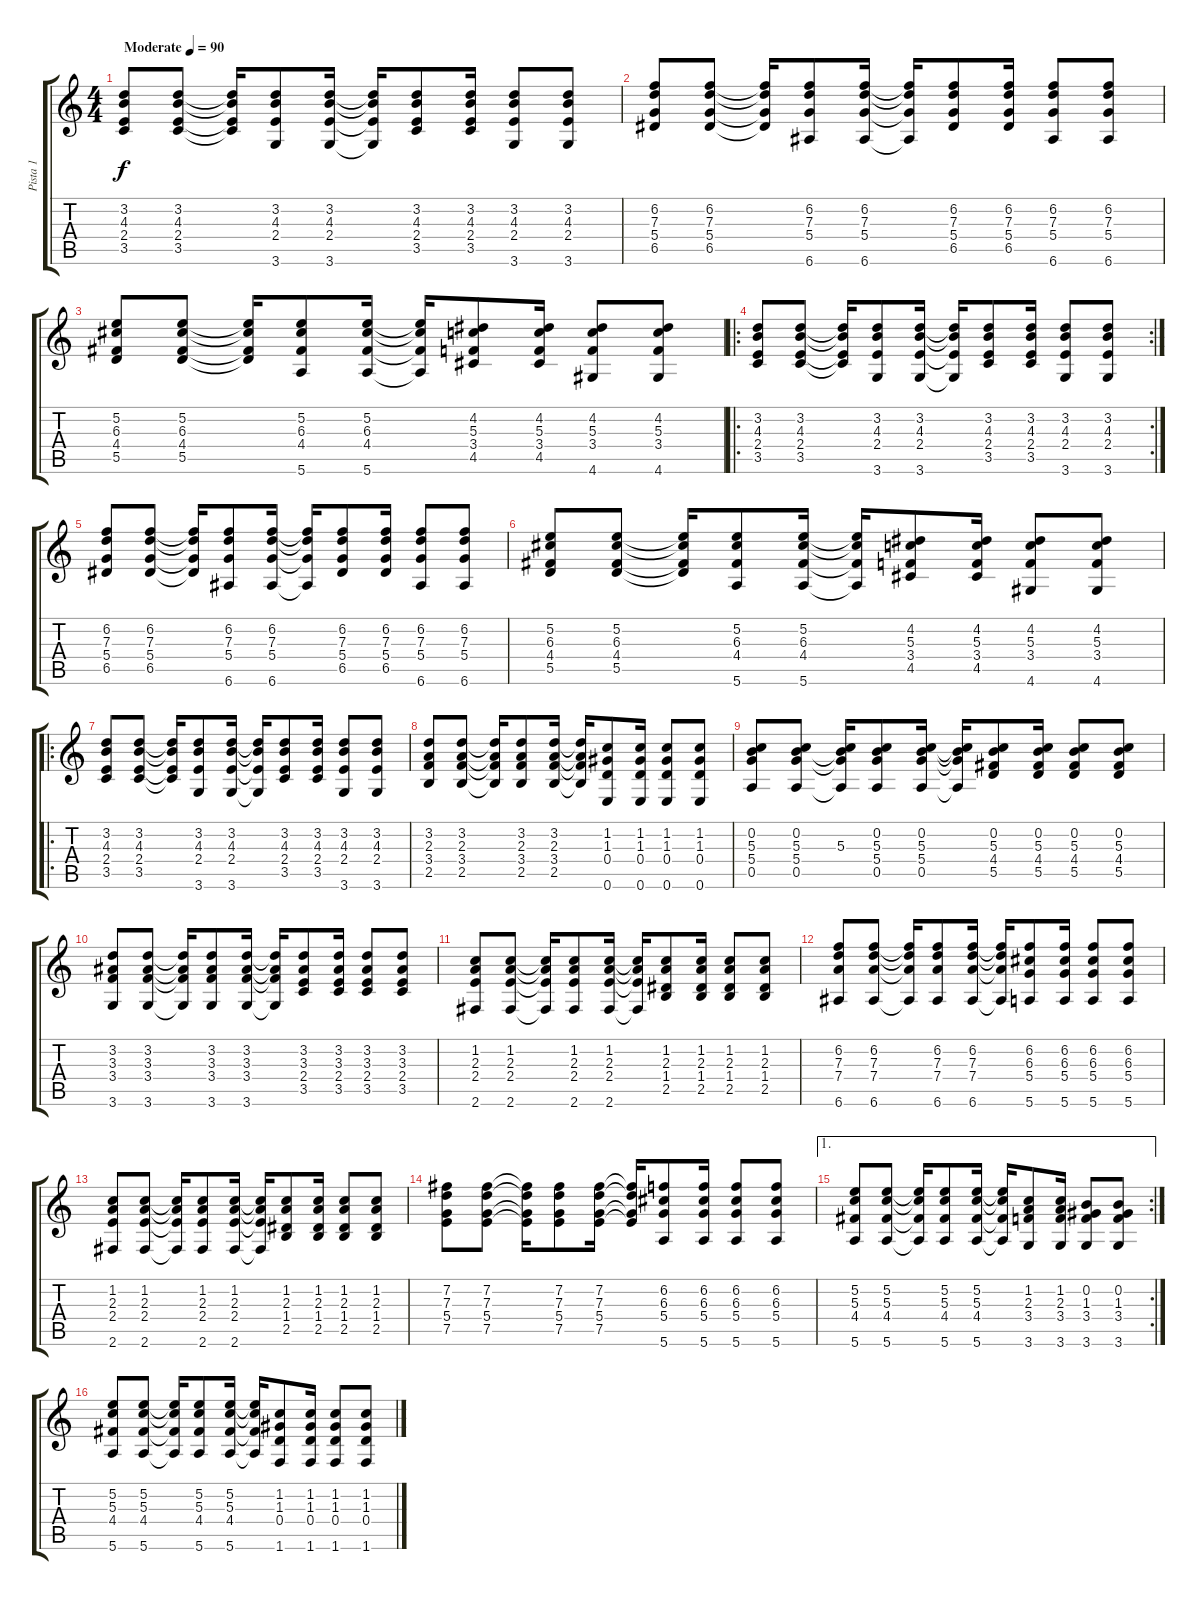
\track ("Pista 1" "Pista 1") {instrument acousticguitarsteel}
\staff {score tabs}
\tuning (E4 B3 G3 D3 A2 E2) {hide}
\ts (4 4)
\tempo (90 "Moderate")
\clef g2
\ks c
(3.2 4.3 2.4 3.5).8{dy f instrument acousticguitarsteel} (3.2 4.3 2.4 3.5).8 (3.2{t} 4.3{t} 2.4{t} 3.5{t}).16 (3.2 4.3 2.4 3.6).8 (3.2 4.3 2.4 3.6).16 (3.2{t} 4.3{t} 2.4{t} 3.6{t}).16 (3.2 4.3 2.4 3.5).8 (3.2 4.3 2.4 3.5).16 (3.2 4.3 2.4 3.6).8 (3.2 4.3 2.4 3.6).8 |
(6.2 7.3 5.4 6.5).8 (6.2 7.3 5.4 6.5).8 (6.2{t} 7.3{t} 5.4{t} 6.5{t}).16 (6.2 7.3 5.4 6.6).8 (6.2 7.3 5.4 6.6).16 (6.2{t} 7.3{t} 5.4{t} 6.6{t}).16 (6.2 7.3 5.4 6.5).8 (6.2 7.3 5.4 6.5).16 (6.2 7.3 5.4 6.6).8 (6.2 7.3 5.4 6.6).8 |
(5.2 6.3 4.4 5.5).8 (5.2 6.3 4.4 5.5).8 (5.2{t} 6.3{t} 4.4{t} 5.5{t}).16 (5.2 6.3 4.4 5.6).8 (5.2 6.3 4.4 5.6).16 (5.2{t} 6.3{t} 4.4{t} 5.6{t}).16 (4.2 5.3 3.4 4.5).8 (4.2 5.3 3.4 4.5).16 (4.2 5.3 3.4 4.6).8 (4.2 5.3 3.4 4.6).8 |
\ro
\rc 2
(3.2 4.3 2.4 3.5).8 (3.2 4.3 2.4 3.5).8 (3.2{t} 4.3{t} 2.4{t} 3.5{t}).16 (3.2 4.3 2.4 3.6).8 (3.2 4.3 2.4 3.6).16 (3.2{t} 4.3{t} 2.4{t} 3.6{t}).16 (3.2 4.3 2.4 3.5).8 (3.2 4.3 2.4 3.5).16 (3.2 4.3 2.4 3.6).8 (3.2 4.3 2.4 3.6).8 |
(6.2 7.3 5.4 6.5).8 (6.2 7.3 5.4 6.5).8 (6.2{t} 7.3{t} 5.4{t} 6.5{t}).16 (6.2 7.3 5.4 6.6).8 (6.2 7.3 5.4 6.6).16 (6.2{t} 7.3{t} 5.4{t} 6.6{t}).16 (6.2 7.3 5.4 6.5).8 (6.2 7.3 5.4 6.5).16 (6.2 7.3 5.4 6.6).8 (6.2 7.3 5.4 6.6).8 |
(5.2 6.3 4.4 5.5).8 (5.2 6.3 4.4 5.5).8 (5.2{t} 6.3{t} 4.4{t} 5.5{t}).16 (5.2 6.3 4.4 5.6).8 (5.2 6.3 4.4 5.6).16 (5.2{t} 6.3{t} 4.4{t} 5.6{t}).16 (4.2 5.3 3.4 4.5).8 (4.2 5.3 3.4 4.5).16 (4.2 5.3 3.4 4.6).8 (4.2 5.3 3.4 4.6).8 |
\ro
(3.2 4.3 2.4 3.5).8 (3.2 4.3 2.4 3.5).8 (3.2{t} 4.3{t} 2.4{t} 3.5{t}).16 (3.2 4.3 2.4 3.6).8 (3.2 4.3 2.4 3.6).16 (3.2{t} 4.3{t} 2.4{t} 3.6{t}).16 (3.2 4.3 2.4 3.5).8 (3.2 4.3 2.4 3.5).16 (3.2 4.3 2.4 3.6).8 (3.2 4.3 2.4 3.6).8 |
(3.2 2.3 3.4 2.5).8 (3.2 2.3 3.4 2.5).8 (3.2{t} 2.3{t} 3.4{t} 2.5{t}).16 (3.2 2.3 3.4 2.5).8 (3.2 2.3 3.4 2.5).16 (3.2{t} 2.3{t} 3.4{t} 2.5{t}).16 (1.2 1.3 0.4 0.6).8 (1.2 1.3 0.4 0.6).16 (1.2 1.3 0.4 0.6).8 (1.2 1.3 0.4 0.6).8 |
(0.2 5.3 5.4 0.5).8 (0.2 5.3 5.4 0.5).8 (0.2{t} 5.3 5.4{t} 0.5{t}).16 (0.2 5.3 5.4 0.5).8 (0.2 5.3 5.4 0.5).16 (0.2{t} 5.3{t} 5.4{t} 0.5{t}).16 (0.2 5.3 4.4 5.5).8 (0.2 5.3 4.4 5.5).16 (0.2 5.3 4.4 5.5).8 (0.2 5.3 4.4 5.5).8 |
(3.2 3.3 3.4 3.6).8 (3.2 3.3 3.4 3.6).8 (3.2{t} 3.3{t} 3.4{t} 3.6{t}).16 (3.2 3.3 3.4 3.6).8 (3.2 3.3 3.4 3.6).16 (3.2{t} 3.3{t} 3.4{t} 3.6{t}).16 (3.2 3.3 2.4 3.5).8 (3.2 3.3 2.4 3.5).16 (3.2 3.3 2.4 3.5).8 (3.2 3.3 2.4 3.5).8 |
(1.2 2.3 2.4 2.6).8 (1.2 2.3 2.4 2.6).8 (1.2{t} 2.3{t} 2.4{t} 2.6{t}).16 (1.2 2.3 2.4 2.6).8 (1.2 2.3 2.4 2.6).16 (1.2{t} 2.3{t} 2.4{t} 2.6{t}).16 (1.2 2.3 1.4 2.5).8 (1.2 2.3 1.4 2.5).16 (1.2 2.3 1.4 2.5).8 (1.2 2.3 1.4 2.5).8 |
(6.2 7.3 7.4 6.6).8 (6.2 7.3 7.4 6.6).8 (6.2{t} 7.3{t} 7.4{t} 6.6{t}).16 (6.2 7.3 7.4 6.6).8 (6.2 7.3 7.4 6.6).16 (6.2{t} 7.3{t} 7.4{t} 6.6{t}).16 (6.2 6.3 5.4 5.6).8 (6.2 6.3 5.4 5.6).16 (6.2 6.3 5.4 5.6).8 (6.2 6.3 5.4 5.6).8 |
(1.2 2.3 2.4 2.6).8 (1.2 2.3 2.4 2.6).8 (1.2{t} 2.3{t} 2.4{t} 2.6{t}).16 (1.2 2.3 2.4 2.6).8 (1.2 2.3 2.4 2.6).16 (1.2{t} 2.3{t} 2.4{t} 2.6{t}).16 (1.2 2.3 1.4 2.5).8 (1.2 2.3 1.4 2.5).16 (1.2 2.3 1.4 2.5).8 (1.2 2.3 1.4 2.5).8 |
(7.2 7.3 5.4 7.5).8 (7.2 7.3 5.4 7.5).8 (7.2{t} 7.3{t} 5.4{t} 7.5{t}).16 (7.2 7.3 5.4 7.5).8 (7.2 7.3 5.4 7.5).16 (7.2{t} 7.3{t} 5.4{t} 7.5{t}).16 (6.2 6.3 5.4 5.6).8 (6.2 6.3 5.4 5.6).16 (6.2 6.3 5.4 5.6).8 (6.2 6.3 5.4 5.6).8 |
\ae 1
\rc 2
(5.2 5.3 4.4 5.6).8 (5.2 5.3 4.4 5.6).8 (5.2{t} 5.3{t} 4.4{t} 5.6{t}).16 (5.2 5.3 4.4 5.6).8 (5.2 5.3 4.4 5.6).16 (5.2{t} 5.3{t} 4.4{t} 5.6{t}).16 (1.2 2.3 3.4 3.6).8 (1.2 2.3 3.4 3.6).16 (0.2 1.3 3.4 3.6).8 (0.2 1.3 3.4 3.6).8 |
(5.2 5.3 4.4 5.6).8 (5.2 5.3 4.4 5.6).8 (5.2{t} 5.3{t} 4.4{t} 5.6{t}).16 (5.2 5.3 4.4 5.6).8 (5.2 5.3 4.4 5.6).16 (5.2{t} 5.3{t} 4.4{t} 5.6{t}).16 (1.2 1.3 0.4 1.6).8 (1.2 1.3 0.4 1.6).16 (1.2 1.3 0.4 1.6).8 (1.2 1.3 0.4 1.6).8
